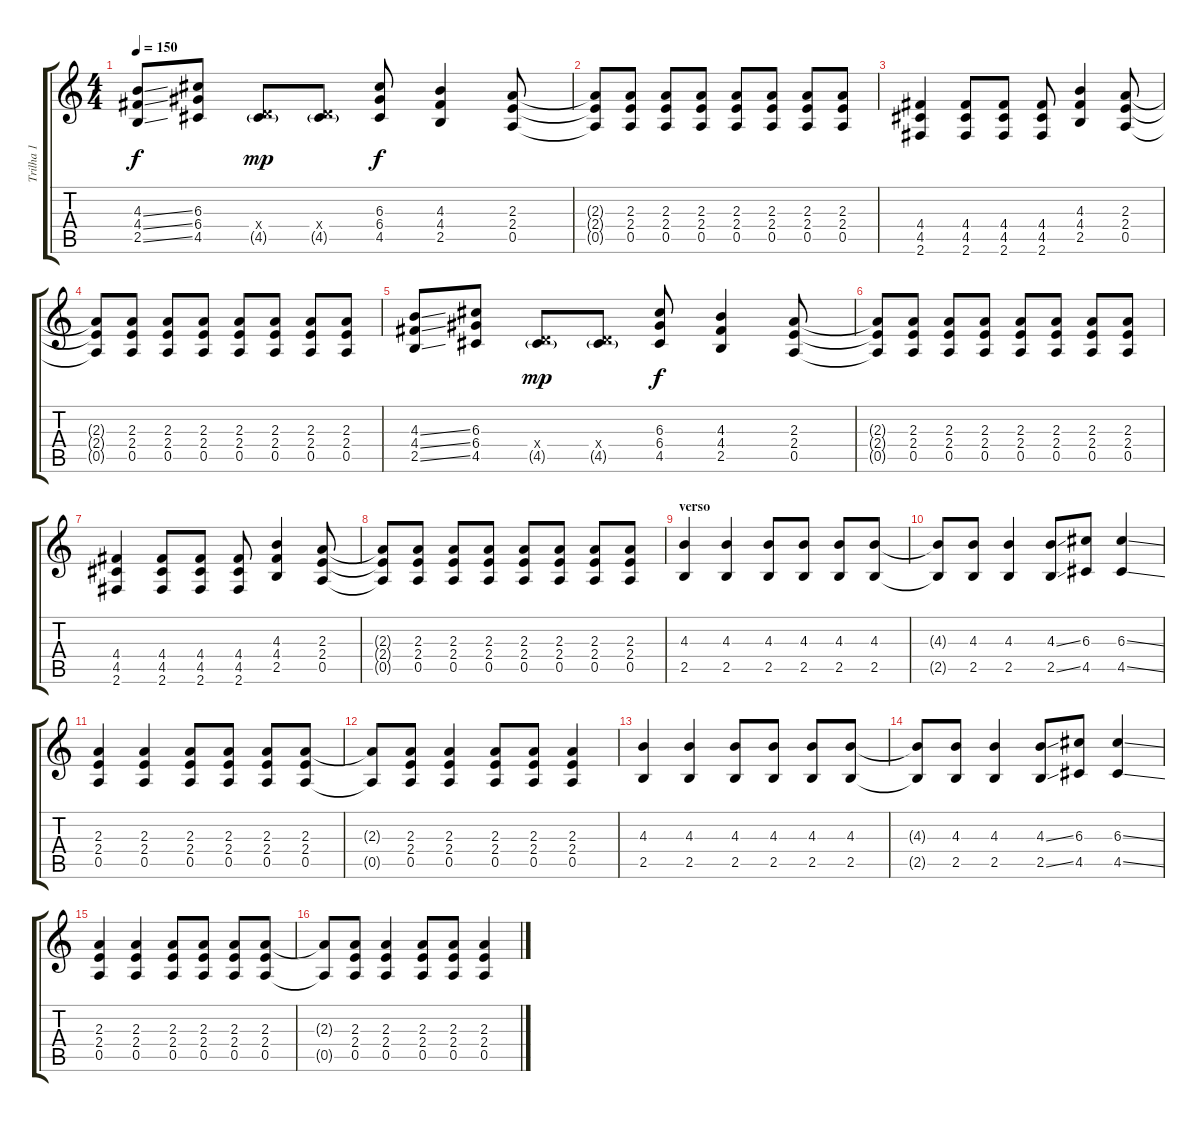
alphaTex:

\track ("Trilha 1" "Trilha 1") {instrument overdrivenguitar}
\staff {score tabs}
\tuning (E4 B3 G3 D3 A2 E2) {hide}
\ts (4 4)
\tempo 150
\clef g2
\ks c
(4.3{ss} 4.4{ss} 2.5{ss}).8{dy f} (6.3 6.4 4.5).8 (0.4{x} 4.5{g}).8{dy mp} (0.4{x} 4.5{g}).8 (6.3 6.4 4.5).8{dy f} (4.3 4.4 2.5).4 (2.3 2.4 0.5).8 |
(2.3{t} 2.4{t} 0.5{t}).8 (2.3 2.4 0.5).8 (2.3 2.4 0.5).8 (2.3 2.4 0.5).8 (2.3 2.4 0.5).8 (2.3 2.4 0.5).8 (2.3 2.4 0.5).8 (2.3 2.4 0.5).8 |
(4.4 4.5 2.6).4 (4.4 4.5 2.6).8 (4.4 4.5 2.6).8 (4.4 4.5 2.6).8 (4.3 4.4 2.5).4 (2.3 2.4 0.5).8 |
(2.3{t} 2.4{t} 0.5{t}).8 (2.3 2.4 0.5).8 (2.3 2.4 0.5).8 (2.3 2.4 0.5).8 (2.3 2.4 0.5).8 (2.3 2.4 0.5).8 (2.3 2.4 0.5).8 (2.3 2.4 0.5).8 |
(4.3{ss} 4.4{ss} 2.5{ss}).8 (6.3 6.4 4.5).8 (0.4{x} 4.5{g}).8{dy mp} (0.4{x} 4.5{g}).8 (6.3 6.4 4.5).8{dy f} (4.3 4.4 2.5).4 (2.3 2.4 0.5).8 |
(2.3{t} 2.4{t} 0.5{t}).8 (2.3 2.4 0.5).8 (2.3 2.4 0.5).8 (2.3 2.4 0.5).8 (2.3 2.4 0.5).8 (2.3 2.4 0.5).8 (2.3 2.4 0.5).8 (2.3 2.4 0.5).8 |
(4.4 4.5 2.6).4 (4.4 4.5 2.6).8 (4.4 4.5 2.6).8 (4.4 4.5 2.6).8 (4.3 4.4 2.5).4 (2.3 2.4 0.5).8 |
(2.3{t} 2.4{t} 0.5{t}).8 (2.3 2.4 0.5).8 (2.3 2.4 0.5).8 (2.3 2.4 0.5).8 (2.3 2.4 0.5).8 (2.3 2.4 0.5).8 (2.3 2.4 0.5).8 (2.3 2.4 0.5).8 |
\section ("" "verso")
(4.3 2.5).4 (4.3 2.5).4 (4.3 2.5).8 (4.3 2.5).8 (4.3 2.5).8 (4.3 2.5).8 |
(4.3{t} 2.5{t}).8 (4.3 2.5).8 (4.3 2.5).4 (4.3{ss} 2.5{ss}).8 (6.3 4.5).8 (6.3{ss} 4.5{ss}).4 |
(2.3 2.4 0.5).4 (2.3 2.4 0.5).4 (2.3 2.4 0.5).8 (2.3 2.4 0.5).8 (2.3 2.4 0.5).8 (2.3 2.4 0.5).8 |
(2.3{t} 0.5{t}).8 (2.3 2.4 0.5).8 (2.3 2.4 0.5).4 (2.3 2.4 0.5).8 (2.3 2.4 0.5).8 (2.3 2.4 0.5).4 |
(4.3 2.5).4 (4.3 2.5).4 (4.3 2.5).8 (4.3 2.5).8 (4.3 2.5).8 (4.3 2.5).8 |
(4.3{t} 2.5{t}).8 (4.3 2.5).8 (4.3 2.5).4 (4.3{ss} 2.5{ss}).8 (6.3 4.5).8 (6.3{ss} 4.5{ss}).4 |
(2.3 2.4 0.5).4 (2.3 2.4 0.5).4 (2.3 2.4 0.5).8 (2.3 2.4 0.5).8 (2.3 2.4 0.5).8 (2.3 2.4 0.5).8 |
(2.3{t} 0.5{t}).8 (2.3 2.4 0.5).8 (2.3 2.4 0.5).4 (2.3 2.4 0.5).8 (2.3 2.4 0.5).8 (2.3 2.4 0.5).4
